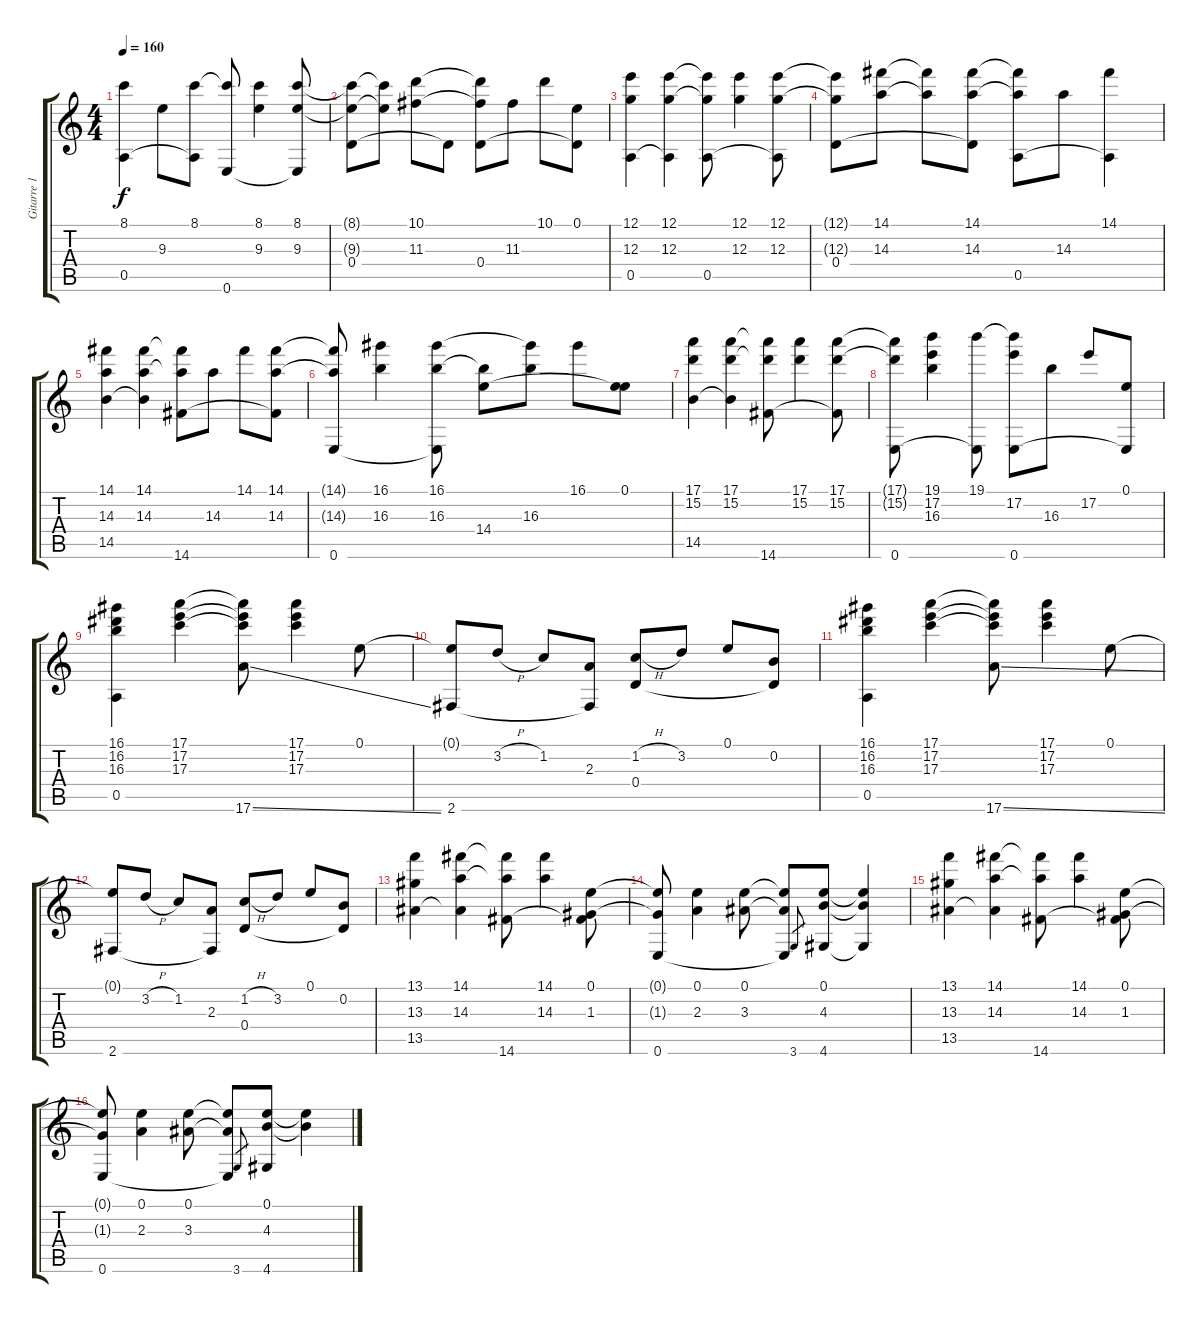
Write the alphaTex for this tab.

\track ("Gitarre 1" "Gitarre 1") {instrument acousticguitarsteel}
\staff {score tabs}
\tuning (E4 B3 G3 D3 A2 E2) {hide}
\ts (4 4)
\tempo 160
\clef g2
\ks c
(8.1 0.5).4{dy f} 9.3.8 (8.1 0.5{t}).8 (8.1{t} 0.6).8 (8.1 9.3).4 (8.1 9.3 0.6{t}).8 |
(8.1{t} 9.3{t} 0.4).8 (8.1{t} 9.3{t}).8 (10.1 11.3).8 0.4{t}.8 (10.1{t} 11.3{t} 0.4).8 11.3.8 10.1.8 (0.1 0.4{t}).8 |
(12.1 12.3 0.5).4 (12.1 12.3 0.5{t}).4 (12.1{t} 12.3{t} 0.5).8 (12.1 12.3).4 (12.1 12.3 0.5{t}).8 |
(12.1{t} 12.3{t} 0.4).8 (14.1 14.3).8 (14.1{t} 14.3{t}).8 (14.1 14.3 0.4{t}).8 (14.1{t} 14.3{t} 0.5).8 14.3.8 (14.1 0.5{t}).4 |
(14.1 14.3 14.5).4 (14.1 14.3 14.5{t}).4 (14.1{t} 14.3{t} 14.6).8 14.3.8 14.1.8 (14.1 14.3 14.6{t}).8 |
(14.1{t} 14.3{t} 0.6).8 (16.1 16.3).4 (16.1 16.3 0.6{t}).8 (16.3{t} 14.4).8 (16.1{t} 16.3).8 16.1.8 (0.1 14.4{t}).8 |
(17.1 15.2 14.5).4 (17.1 15.2 14.5{t}).4 (17.1{t} 15.2{t} 14.6).8 (17.1 15.2).4 (17.1 15.2 14.6{t}).8 |
(17.1{t} 15.2{t} 0.6).8 (19.1 17.2 16.3).4 (19.1 0.6{t}).8 (19.1{t} 17.2 0.6).8 16.3.8 17.2.8 (0.1 0.6{t}).8 |
(16.1 16.2 16.3 0.5).4 (17.1 17.2 17.3).4 (17.1{t} 17.2{t} 17.3{t} 17.6{ss}).8 (17.1 17.2 17.3).4 0.1.8 |
(0.1{t} 2.6).8 3.2{h}.8 1.2.8 (2.3 2.6{t}).8 (1.2{h} 0.4).8 3.2.8 0.1.8 (0.2 0.4{t}).8 |
(16.1 16.2 16.3 0.5).4 (17.1 17.2 17.3).4 (17.1{t} 17.2{t} 17.3{t} 17.6{ss}).8 (17.1 17.2 17.3).4 0.1.8 |
(0.1{t} 2.6).8 3.2{h}.8 1.2.8 (2.3 2.6{t}).8 (1.2{h} 0.4).8 3.2.8 0.1.8 (0.2 0.4{t}).8 |
(13.1 13.3 13.5).4 (14.1 14.3 13.5{t}).4 (14.1{t} 14.3{t} 14.6).8 (14.1 14.3).4 (0.1 1.3 14.6{t}).8 |
(0.1{t} 1.3{t} 0.6).8 (0.1 2.3).4 (0.1 3.3).8 (0.1{t} 3.3{t} 0.6{t}).8 3.6.8{gr} (0.1 4.3 4.6).8 (0.1{t} 4.3{t} 4.6{t}).4 |
(13.1 13.3 13.5).4 (14.1 14.3 13.5{t}).4 (14.1{t} 14.3{t} 14.6).8 (14.1 14.3).4 (0.1 1.3 14.6{t}).8 |
(0.1{t} 1.3{t} 0.6).8 (0.1 2.3).4 (0.1 3.3).8 (0.1{t} 3.3{t} 0.6{t}).8 3.6.8{gr} (0.1 4.3 4.6).8 (0.1{t} 4.3{t}).4
